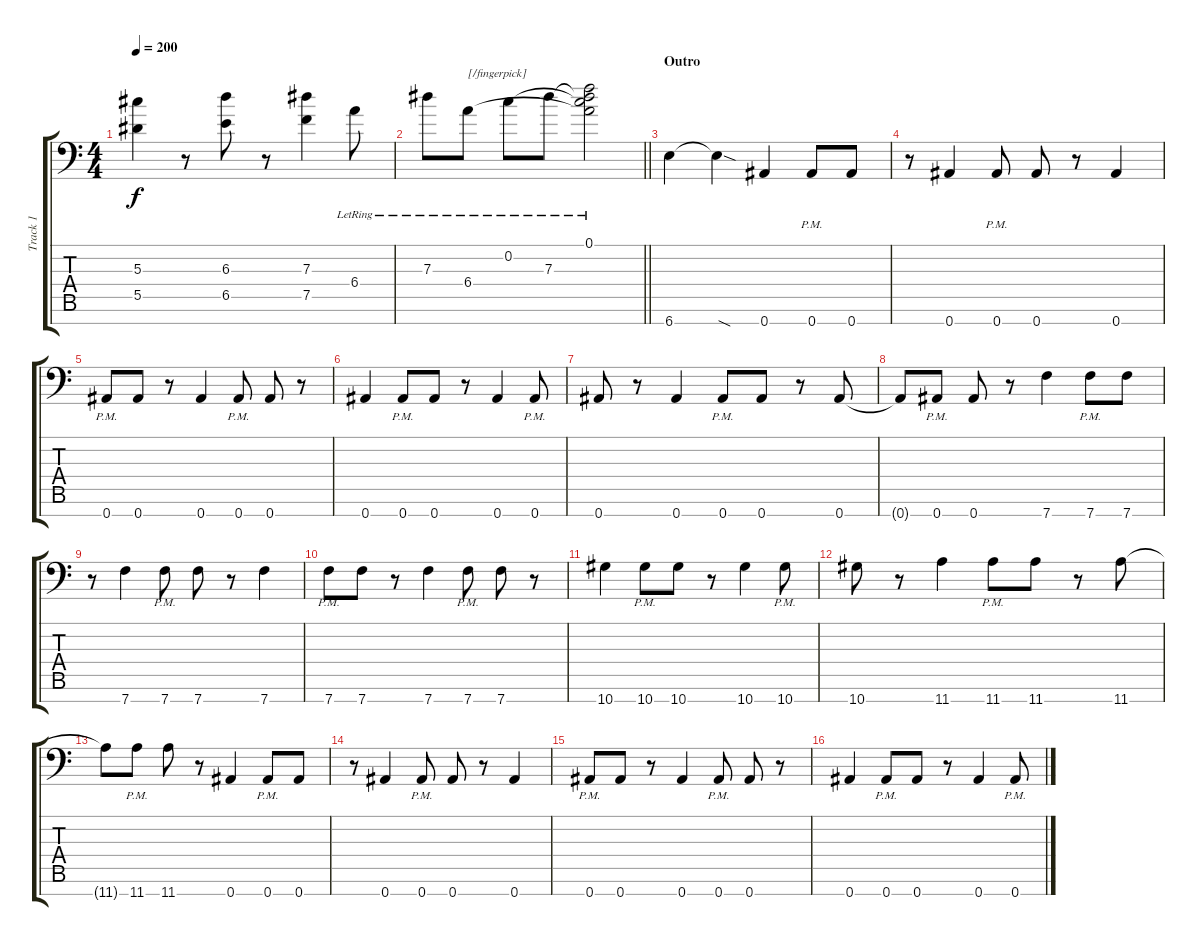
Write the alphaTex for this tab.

\track ("Track 1" "Track 1") {instrument overdrivenguitar}
\staff {score tabs}
\tuning (F4 C4 Ab3 Eb3 Bb2 F2 Bb1) {hide}
\ts (4 4)
\tempo 200
\clef f4
\ks c
(5.3 5.5).4{dy f} r.8 (6.3 6.5).8 r.8 (7.3 7.5).4 6.4{lr}.8 |
\barLineRight lightlight
7.3{lr}.8 6.4{lr}.8{txt "[/fingerpick]"} 0.2{lr}.8 7.3{lr}.8 (0.1{lr} 0.2{t} 7.3{t} 6.4{t}).2 |
\section ("" "Outro")
6.7.4{balance 16 instrument overdrivenguitar} 6.7{sod t}.4 0.7.4 0.7{pm}.8 0.7.8 |
r.8 0.7.4 0.7{pm}.8 0.7.8 r.8 0.7.4 |
0.7{pm}.8 0.7.8 r.8 0.7.4 0.7{pm}.8 0.7.8 r.8 |
0.7.4 0.7{pm}.8 0.7.8 r.8 0.7.4 0.7{pm}.8 |
0.7.8 r.8 0.7.4 0.7{pm}.8 0.7.8 r.8 0.7.8 |
0.7{t}.8 0.7{pm}.8 0.7.8 r.8 7.7.4 7.7{pm}.8 7.7.8 |
r.8 7.7.4 7.7{pm}.8 7.7.8 r.8 7.7.4 |
7.7{pm}.8 7.7.8 r.8 7.7.4 7.7{pm}.8 7.7.8 r.8 |
10.7.4 10.7{pm}.8 10.7.8 r.8 10.7.4 10.7{pm}.8 |
10.7.8 r.8 11.7.4 11.7{pm}.8 11.7.8 r.8 11.7.8 |
11.7{t}.8 11.7{pm}.8 11.7.8 r.8 0.7.4 0.7{pm}.8 0.7.8 |
r.8 0.7.4 0.7{pm}.8 0.7.8 r.8 0.7.4 |
0.7{pm}.8 0.7.8 r.8 0.7.4 0.7{pm}.8 0.7.8 r.8 |
0.7.4 0.7{pm}.8 0.7.8 r.8 0.7.4 0.7{pm}.8
